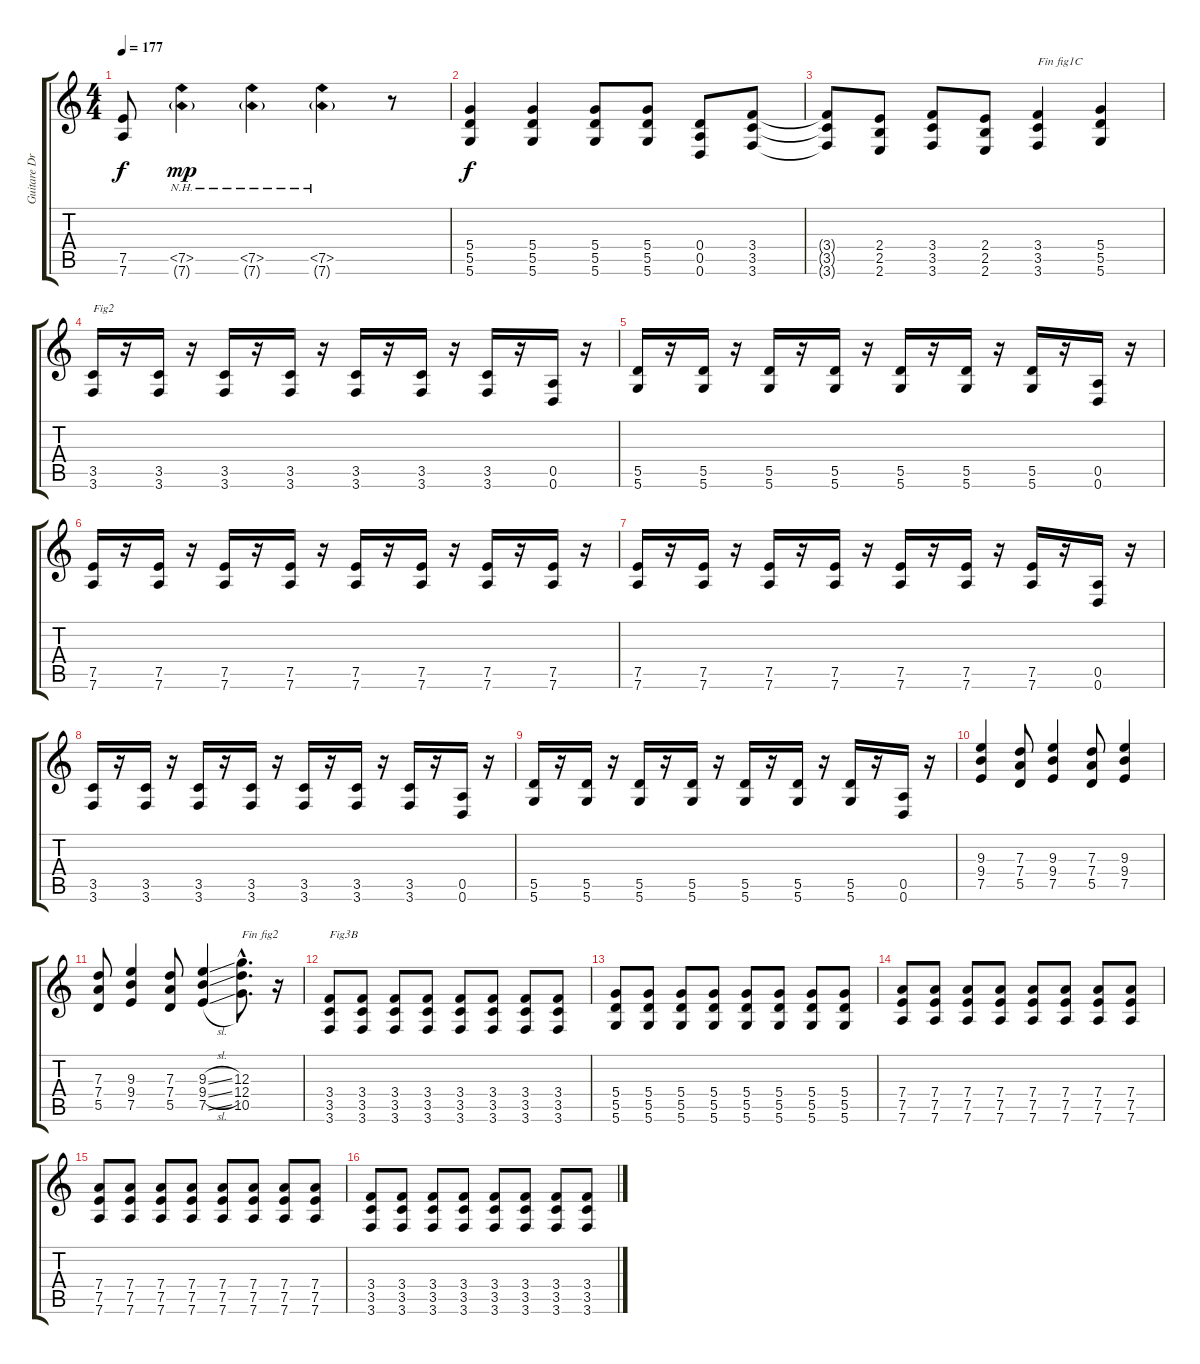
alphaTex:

\track ("Guitare Dr-D" "Guitare Dr") {instrument overdrivenguitar}
\staff {score tabs}
\tuning (E4 B3 G3 D3 A2 D2) {hide}
\ts (4 4)
\tempo 177
\clef g2
\ks c
(7.5{t} 7.6{t}).8{dy f} (7.5{nh} 7.6{nh g}).4{dy mp} (7.5{nh} 7.6{nh g}).4 (7.5{nh} 7.6{nh g}).4 r.8 |
(5.4 5.5 5.6).4{dy f} (5.4 5.5 5.6).4 (5.4 5.5 5.6).8 (5.4 5.5 5.6).8 (0.4 0.5 0.6).8 (3.4 3.5 3.6).8 |
(3.4{t} 3.5{t} 3.6{t}).8 (2.4 2.5 2.6).8 (3.4 3.5 3.6).8 (2.4 2.5 2.6).8 (3.4 3.5 3.6).4{txt "Fin fig1C"} (5.4 5.5 5.6).4 |
(3.5 3.6).16{txt "Fig2"} r.16 (3.5 3.6).16 r.16 (3.5 3.6).16 r.16 (3.5 3.6).16 r.16 (3.5 3.6).16 r.16 (3.5 3.6).16 r.16 (3.5 3.6).16 r.16 (0.5 0.6).16 r.16 |
(5.5 5.6).16 r.16 (5.5 5.6).16 r.16 (5.5 5.6).16 r.16 (5.5 5.6).16 r.16 (5.5 5.6).16 r.16 (5.5 5.6).16 r.16 (5.5 5.6).16 r.16 (0.5 0.6).16 r.16 |
(7.5 7.6).16 r.16 (7.5 7.6).16 r.16 (7.5 7.6).16 r.16 (7.5 7.6).16 r.16 (7.5 7.6).16 r.16 (7.5 7.6).16 r.16 (7.5 7.6).16 r.16 (7.5 7.6).16 r.16 |
(7.5 7.6).16 r.16 (7.5 7.6).16 r.16 (7.5 7.6).16 r.16 (7.5 7.6).16 r.16 (7.5 7.6).16 r.16 (7.5 7.6).16 r.16 (7.5 7.6).16 r.16 (0.5 0.6).16 r.16 |
(3.5 3.6).16 r.16 (3.5 3.6).16 r.16 (3.5 3.6).16 r.16 (3.5 3.6).16 r.16 (3.5 3.6).16 r.16 (3.5 3.6).16 r.16 (3.5 3.6).16 r.16 (0.5 0.6).16 r.16 |
(5.5 5.6).16 r.16 (5.5 5.6).16 r.16 (5.5 5.6).16 r.16 (5.5 5.6).16 r.16 (5.5 5.6).16 r.16 (5.5 5.6).16 r.16 (5.5 5.6).16 r.16 (0.5 0.6).16 r.16 |
(9.3 9.4 7.5).4 (7.3 7.4 5.5).8 (9.3 9.4 7.5).4 (7.3 7.4 5.5).8 (9.3 9.4 7.5).4 |
(7.3 7.4 5.5).8 (9.3 9.4 7.5).4 (7.3 7.4 5.5).8 (9.3{sl} 9.4{sl} 7.5{sl}).4 (12.3{hac} 12.4{hac} 10.5{hac}).8{d txt "Fin fig2"} r.16 |
(3.4 3.5 3.6).8{txt "Fig3B"} (3.4 3.5 3.6).8 (3.4 3.5 3.6).8 (3.4 3.5 3.6).8 (3.4 3.5 3.6).8 (3.4 3.5 3.6).8 (3.4 3.5 3.6).8 (3.4 3.5 3.6).8 |
(5.4 5.5 5.6).8 (5.4 5.5 5.6).8 (5.4 5.5 5.6).8 (5.4 5.5 5.6).8 (5.4 5.5 5.6).8 (5.4 5.5 5.6).8 (5.4 5.5 5.6).8 (5.4 5.5 5.6).8 |
(7.4 7.5 7.6).8 (7.4 7.5 7.6).8 (7.4 7.5 7.6).8 (7.4 7.5 7.6).8 (7.4 7.5 7.6).8 (7.4 7.5 7.6).8 (7.4 7.5 7.6).8 (7.4 7.5 7.6).8 |
(7.4 7.5 7.6).8 (7.4 7.5 7.6).8 (7.4 7.5 7.6).8 (7.4 7.5 7.6).8 (7.4 7.5 7.6).8 (7.4 7.5 7.6).8 (7.4 7.5 7.6).8 (7.4 7.5 7.6).8 |
(3.4 3.5 3.6).8 (3.4 3.5 3.6).8 (3.4 3.5 3.6).8 (3.4 3.5 3.6).8 (3.4 3.5 3.6).8 (3.4 3.5 3.6).8 (3.4 3.5 3.6).8 (3.4 3.5 3.6).8
